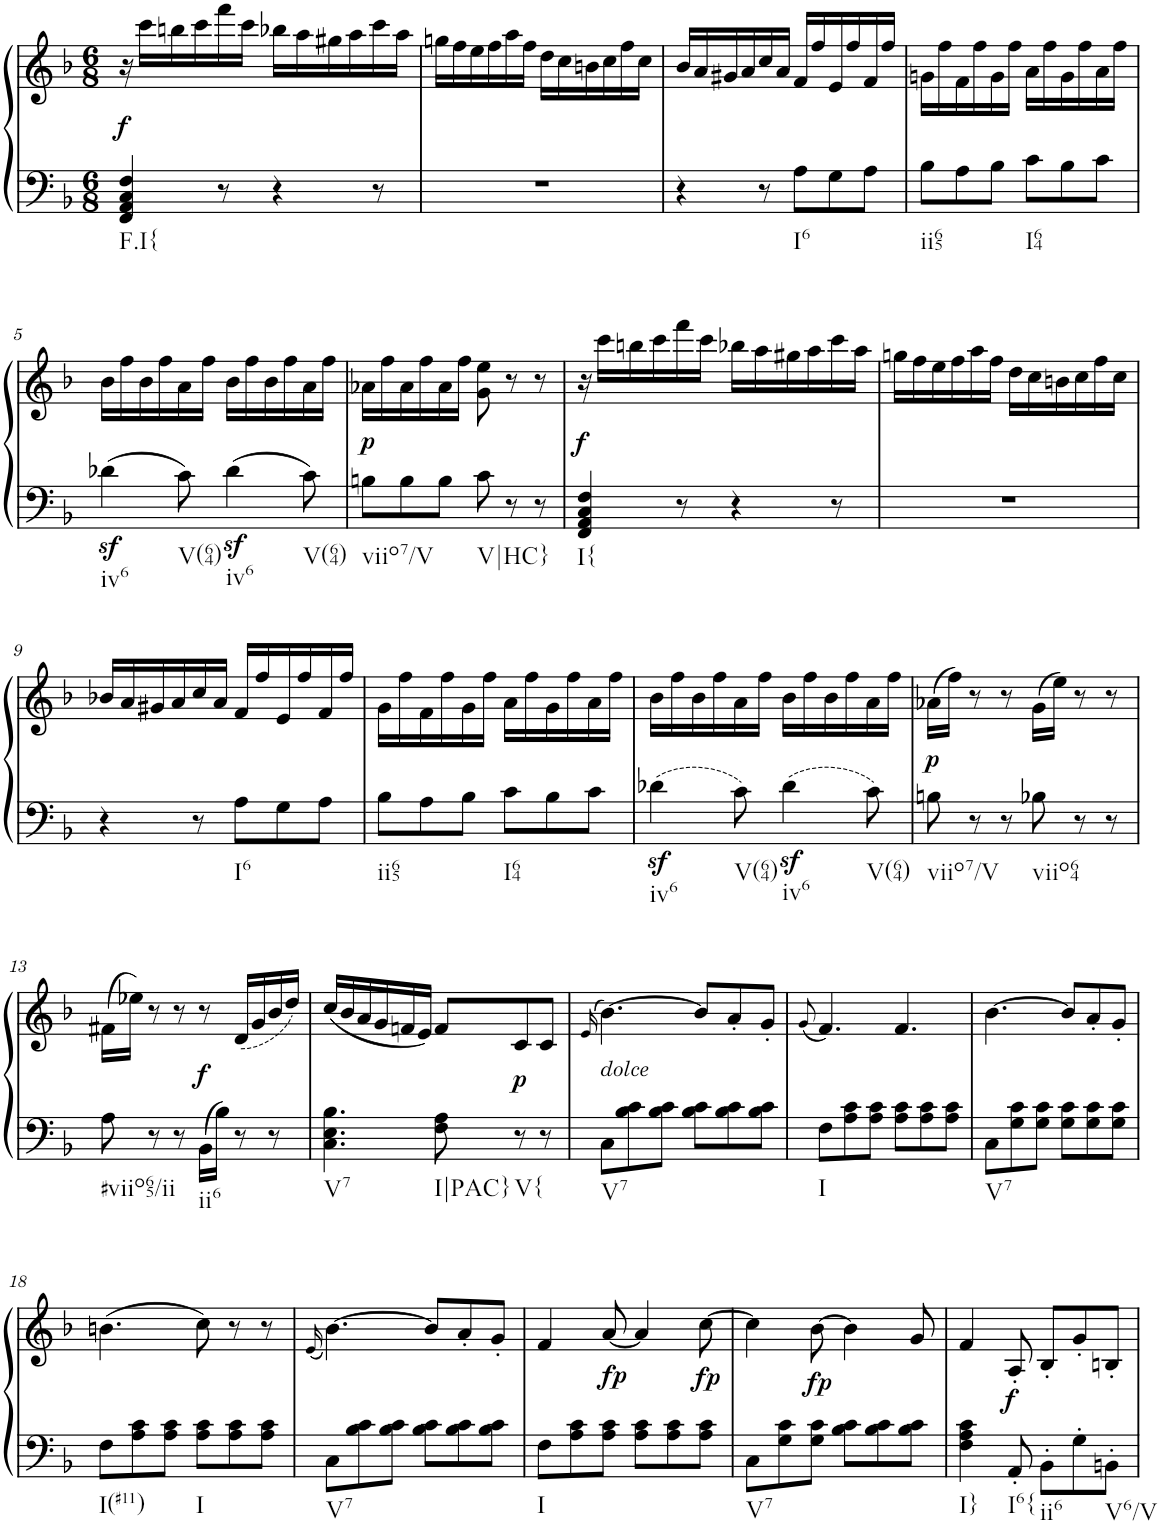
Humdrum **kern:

**kern	**kern	**dynam
*part1	*part1	*part1
*staff2	*staff1	*staff1/2
*I"Piano, Piano right	*	*
*I'Pno.	*	*
*clefF4	*clefG2	*
*k[b-]	*k[b-]	*
*M6/8	*M6/8	*
=1	=1	=1
!LO:TX:b:t=F.I{	!	!
!	!	!LO:DY:b
4FF/ 4AA/ 4C/ 4F/	16r	f
.	16ccc\LL	.
.	16bbn\	.
.	16ccc\	.
8r	16fff\	.
.	16ccc\JJ	.
4r	16bb-X\LL	.
.	16aa\	.
.	16gg#X\	.
.	16aa\	.
8r	16ccc\	.
.	16aa\JJ	.
=2	=2	=2
2.r	16ggn\LL	.
.	16ff\	.
.	16ee\	.
.	16ff\	.
.	16aa\	.
.	16ff\JJ	.
.	16dd\LL	.
.	16cc\	.
.	16bn\	.
.	16cc\	.
.	16ff\	.
.	16cc\JJ	.
=3	=3	=3
4r	16b-/LL	.
.	16a/	.
.	16g#X/	.
.	16a/	.
8r	16cc/	.
.	16a/JJ	.
!LO:TX:b:t=I6	!	!
8A\L	16f/LL	.
.	16ff/	.
8G\	16e/	.
.	16ff/	.
8A\J	16f/	.
.	16ff/JJ	.
=4	=4	=4
!LO:TX:b:t=ii65	!	!
8B-\L	16gn\LL	.
.	16ff\	.
8A\	16f\	.
.	16ff\	.
8B-\J	16g\	.
.	16ff\JJ	.
!LO:TX:b:t=I64	!	!
8c\L	16a\LL	.
.	16ff\	.
8B-\	16g\	.
.	16ff\	.
8c\J	16a\	.
.	16ff\JJ	.
!!LO:LB:g=z
=5	=5	=5
!LO:TX:b:t=iv6	!	!
4d-Xz<\	16b-\LL	.
.	16ff\	.
.	16b-\	.
.	16ff\	.
!LO:TX:b:t=V(64)	!	!
8c\	16a\	.
.	16ff\JJ	.
!LO:TX:b:t=iv6	!	!
4d-z<\	16b-\LL	.
.	16ff\	.
.	16b-\	.
.	16ff\	.
!LO:TX:b:t=V(64)	!	!
8c\	16a\	.
.	16ff\JJ	.
=6	=6	=6
!LO:TX:b:t=viio7/V	!	!
!	!	!LO:DY:a=2
8Bn\L	16a-X\LL	p
.	16ff\	.
8B\	16a-\	.
.	16ff\	.
8B\J	16a-\	.
.	16ff\JJ	.
!LO:TX:b:t=V|HC}	!	!
8c\	8g\ 8ee\	.
8r	8r	.
8r	8r	.
=7	=7	=7
!LO:TX:b:t=I{	!	!
!	!	!LO:DY:b
4FF/ 4AA/ 4C/ 4F/	16r	f
.	16ccc\LL	.
.	16bbn\	.
.	16ccc\	.
8r	16fff\	.
.	16ccc\JJ	.
4r	16bb-X\LL	.
.	16aa\	.
.	16gg#X\	.
.	16aa\	.
8r	16ccc\	.
.	16aa\JJ	.
=8	=8	=8
2.r	16ggn\LL	.
.	16ff\	.
.	16ee\	.
.	16ff\	.
.	16aa\	.
.	16ff\JJ	.
.	16dd\LL	.
.	16cc\	.
.	16bn\	.
.	16cc\	.
.	16ff\	.
.	16cc\JJ	.
!!LO:LB:g=z
=9	=9	=9
4r	16b-X/LL	.
.	16a/	.
.	16g#X/	.
.	16a/	.
8r	16cc/	.
.	16a/JJ	.
!LO:TX:b:t=I6	!	!
8A\L	16f/LL	.
.	16ff/	.
8G\	16e/	.
.	16ff/	.
8A\J	16f/	.
.	16ff/JJ	.
=10	=10	=10
!LO:TX:b:t=ii65	!	!
8B-\L	16g\LL	.
.	16ff\	.
8A\	16f\	.
.	16ff\	.
8B-\J	16g\	.
.	16ff\JJ	.
!LO:TX:b:t=I64	!	!
8c\L	16a\LL	.
.	16ff\	.
8B-\	16g\	.
.	16ff\	.
8c\J	16a\	.
.	16ff\JJ	.
=11	=11	=11
!LO:TX:b:t=iv6	!	!
4d-Xz<\	16b-\LL	.
.	16ff\	.
.	16b-\	.
.	16ff\	.
!LO:TX:b:t=V(64)	!	!
8c\	16a\	.
.	16ff\JJ	.
!LO:TX:b:t=iv6	!	!
4d-z<\	16b-\LL	.
.	16ff\	.
.	16b-\	.
.	16ff\	.
!LO:TX:b:t=V(64)	!	!
8c\	16a\	.
.	16ff\JJ	.
=12	=12	=12
!LO:TX:b:t=viio7/V	!	!
!	!	!LO:DY:b
8Bn\	(16a-X\LL	p
.	16ff\JJ)	.
8r	8r	.
8r	8r	.
!LO:TX:b:t=viio64	!	!
8B-X\	(16g\LL	.
.	16ee\JJ)	.
8r	8r	.
8r	8r	.
!!LO:LB:g=z
=13	=13	=13
!LO:TX:b:t=#viio65/ii	!	!
8A\	(16f#X\LL	.
.	16ee-X\JJ)	.
8r	8r	.
8r	8r	.
!LO:TX:b:t=ii6	!	!
!	!	!LO:DY:b
16BB-\LL	8r	f
16B-\JJ	.	.
8r	(16d/LL	.
.	16g/	.
8r	16b-/	.
.	16dd/JJ)	.
=14	=14	=14
!LO:TX:b:t=V7	!	!
4.C\ 4.E\ 4.B-\	(16cc/LL	.
.	16b-/	.
.	16a/	.
.	16g/	.
.	16fn/	.
.	16e/JJ)	.
!LO:TX:b:t=I|PAC}	!	!
8F\ 8A\	8f/L	.
!LO:TX:b:t=V{	!	!
!	!	!LO:DY:b
8r	8c/	p
8r	8c/J	.
=15	=15	=15
.	(>16qe/	.
!	!LO:TX:b:i:t=dolce	!
!LO:TX:b:t=V7	!	!
8C\L	[4.b-\)	.
8B-\ 8c\	.	.
8B-\ 8c\J	.	.
8B-\ 8c\L	8b-/L]	.
8B-\ 8c\	8a'/	.
8B-\ 8c\J	8g'/J	.
=16	=16	=16
.	(8qg/	.
!LO:TX:b:t=I	!	!
8F\L	4.f/)	.
8A\ 8c\	.	.
8A\ 8c\J	.	.
8A\ 8c\L	4.f/	.
8A\ 8c\	.	.
8A\ 8c\J	.	.
=17	=17	=17
!LO:TX:b:t=V7	!	!
8C\L	[4.b-\	.
8G\ 8c\	.	.
8G\ 8c\J	.	.
8G\ 8c\L	8b-/L]	.
8G\ 8c\	8a'/	.
8G\ 8c\J	8g'/J	.
!!LO:LB:g=z
=18	=18	=18
!LO:TX:b:t=I(#11)	!	!
8F\L	(4.bn\	.
8A\ 8c\	.	.
8A\ 8c\J	.	.
!LO:TX:b:t=I	!	!
8A\ 8c\L	8cc\)	.
8A\ 8c\	8r	.
8A\ 8c\J	8r	.
=19	=19	=19
.	(16qe/	.
!LO:TX:b:t=V7	!	!
8C\L	[4.b-\)	.
8B-\ 8c\	.	.
8B-\ 8c\J	.	.
8B-\ 8c\L	8b-/L]	.
8B-\ 8c\	8a'/	.
8B-\ 8c\J	8g'/J	.
=20	=20	=20
!LO:TX:b:t=I	!	!
8F\L	4f/	.
8A\ 8c\	.	.
!	!	!LO:DY:b
8A\ 8c\J	[8a/	fp
8A\ 8c\L	4a/]	.
8A\ 8c\	.	.
!	!	!LO:DY:b
8A\ 8c\J	[8cc\	fp
=21	=21	=21
!LO:TX:b:t=V7	!	!
8C\L	4cc\]	.
8G\ 8c\	.	.
!	!	!LO:DY:b
8G\ 8c\J	[8b-\	fp
8B-\ 8c\L	4b-\]	.
8B-\ 8c\	.	.
8B-\ 8c\J	8g/	.
=22	=22	=22
!LO:TX:b:t=I}	!	!
4F\ 4A\ 4c\	4f/	.
!LO:TX:b:t=I6{	!	!
!	!	!LO:DY:a=2
8AA'/	8A'/	f
!LO:TX:b:t=ii6	!	!
8BB-'\L	8B-'/L	.
8G'\	8g'/	.
!LO:TX:b:t=V6/V	!	!
8BBn'\J	8Bn'/J	.
=	=	=
*-	*-	*-
